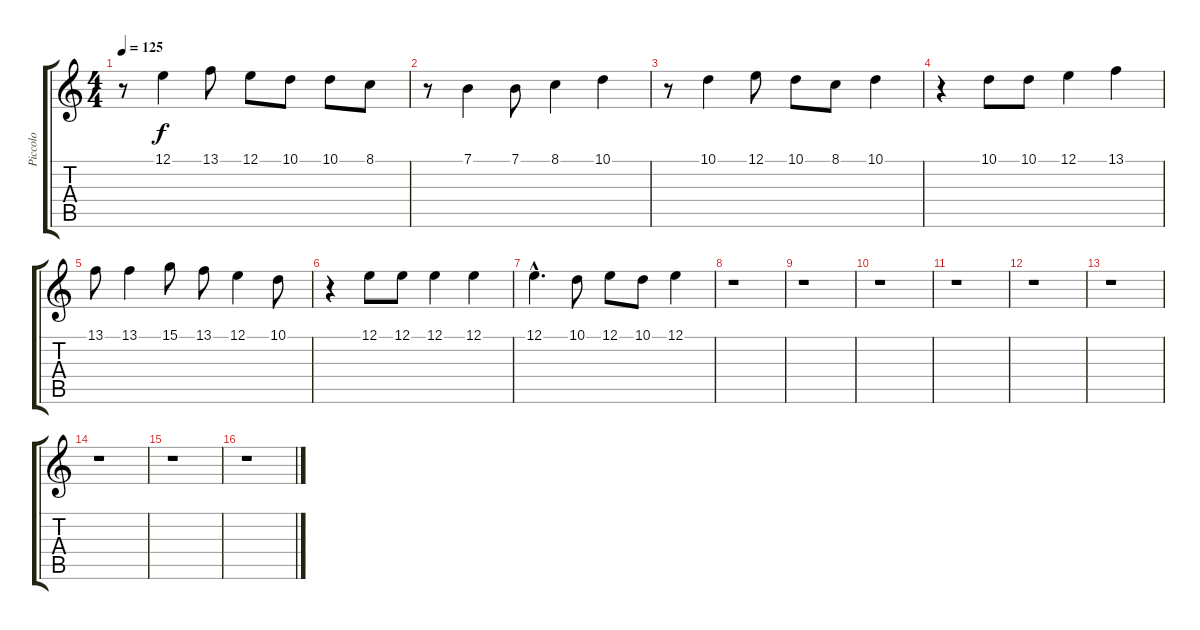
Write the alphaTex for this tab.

\track ("Piccolo" "Piccolo") {instrument piccolo}
\staff {score tabs}
\tuning (E4 B3 G3 D3 A2 E2) {hide}
\ts (4 4)
\tempo 125
\clef g2
\ks c
r.8{dy f} 12.1.4 13.1.8 12.1.8 10.1.8 10.1.8 8.1.8 |
r.8 7.1.4 7.1.8 8.1.4 10.1.4 |
r.8 10.1.4 12.1.8 10.1.8 8.1.8 10.1.4 |
r.4 10.1.8 10.1.8 12.1.4 13.1.4 |
13.1.8 13.1.4 15.1.8 13.1.8 12.1.4 10.1.8 |
r.4 12.1.8 12.1.8 12.1.4 12.1.4 |
12.1{hac}.4{d} 10.1.8 12.1.8 10.1.8 12.1.4 |
r.1 |
r.1 |
r.1 |
r.1 |
r.1 |
r.1 |
r.1 |
r.1 |
r.1
